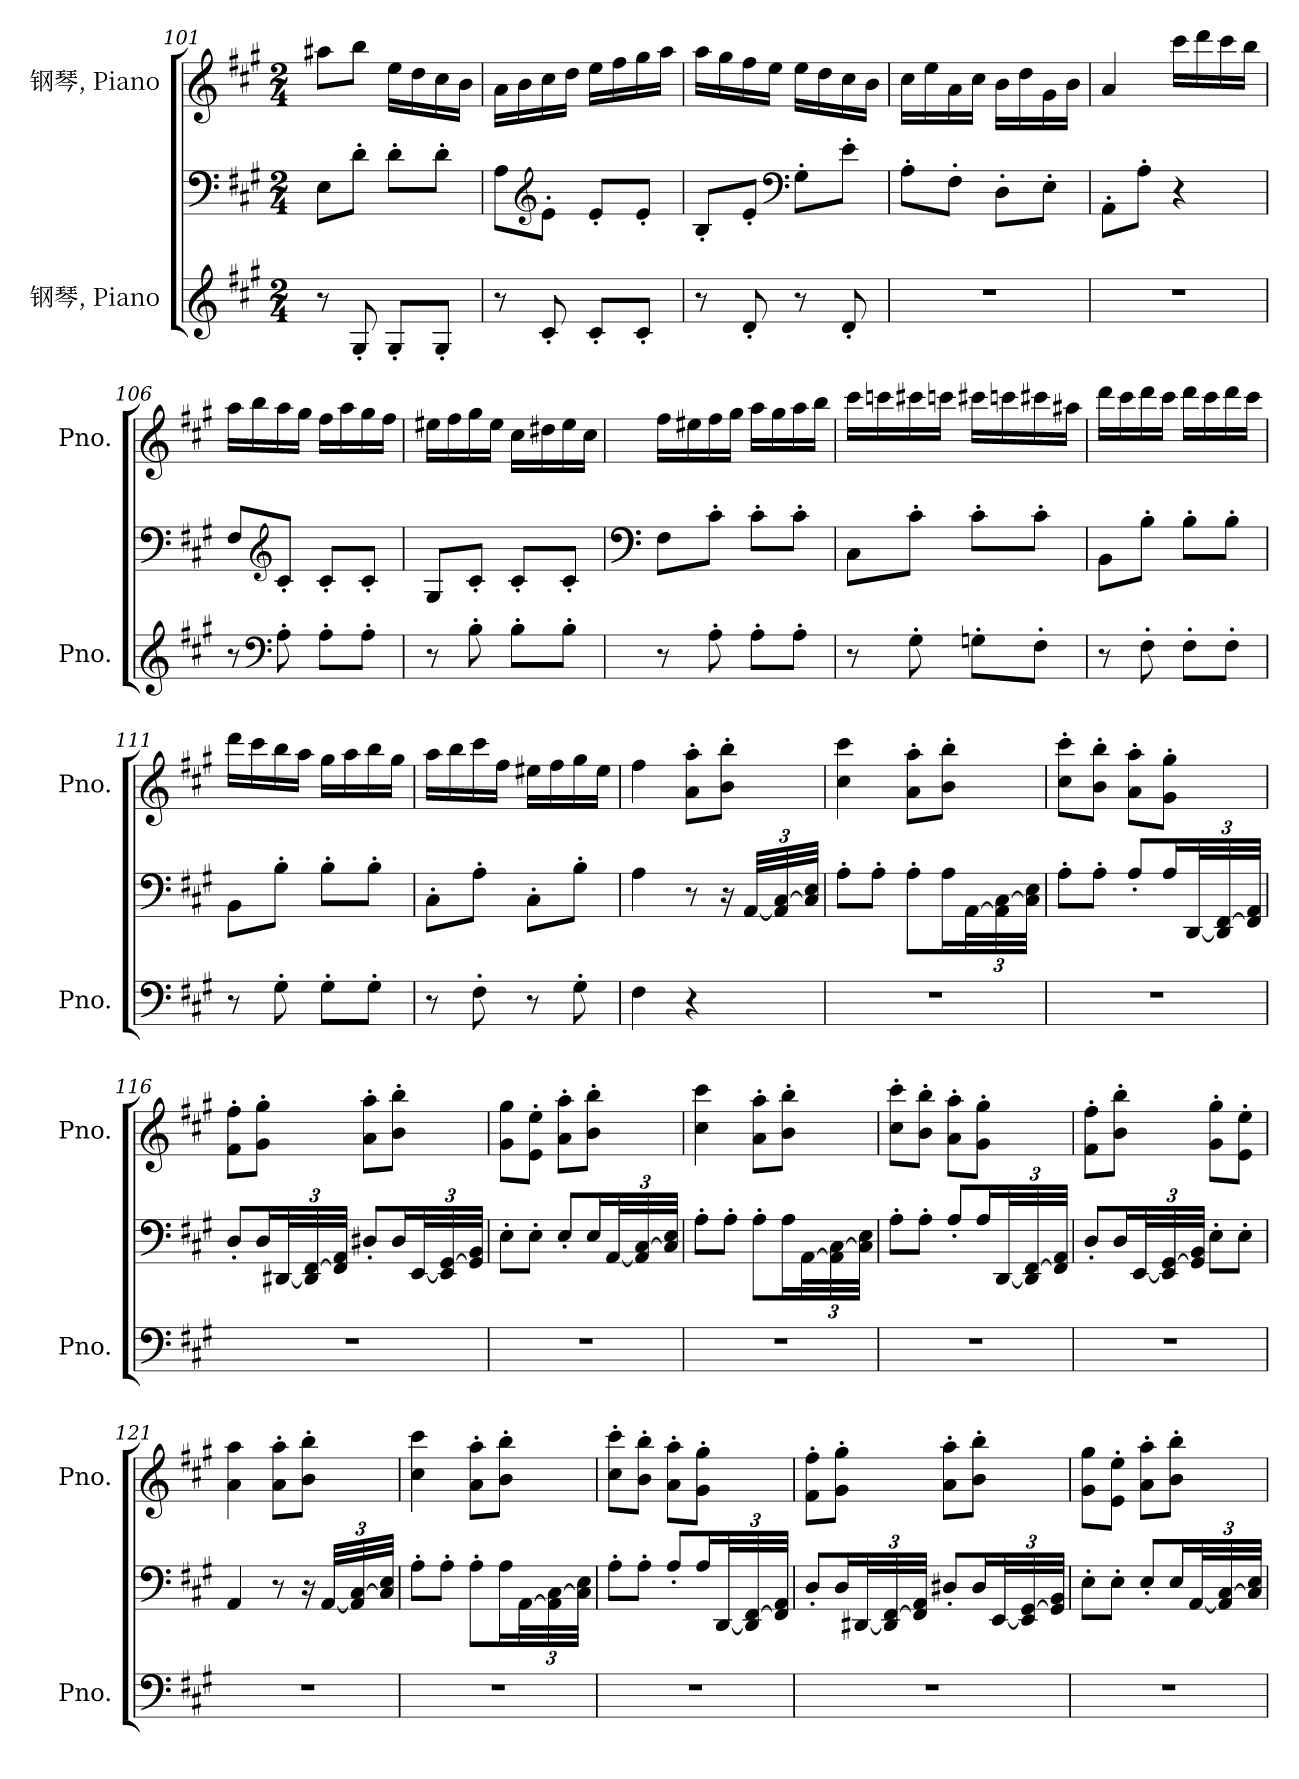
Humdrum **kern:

**kern	**kern	**kern
*part2	*part2	*part1
*staff3	*staff2	*staff1
*I"钢琴, Piano	*	*I"钢琴, Piano
*I'Pno.	*	*I'Pno.
*clefG2	*clefF4	*clefG2
*k[f#c#g#]	*k[f#c#g#]	*k[f#c#g#]
*M2/4	*M2/4	*M2/4
=101	=101	=101
8r	8E\L	8aa#X\L
8G#'/	8d'\J	8bb\J
8G#'/L	8d'\L	16ee\LL
.	.	16dd\
8G#'/J	8d'\J	16cc#\
.	.	16b\JJ
=102	=102	=102
8r	8A\L	16a\LL
.	.	16b\
*	*clefG2	*
8c#'/	8e'\J	16cc#\
.	.	16dd\JJ
8c#'/L	8e'/L	16ee\LL
.	.	16ff#\
8c#'/J	8e'/J	16gg#\
.	.	16aa\JJ
!!LO:LB:g=z
=103	=103	=103
8r	8B'/L	16aa\LL
.	.	16gg#\
8d'/	8e'/J	16ff#\
.	.	16ee\JJ
*	*clefF4	*
8r	8G#'\L	16ee\LL
.	.	16dd\
8d'/	8e'\J	16cc#\
.	.	16b\JJ
=104	=104	=104
2r	8A'\L	16cc#\LL
.	.	16ee\
.	8F#'\J	16a\
.	.	16cc#\JJ
.	8D'\L	16b\LL
.	.	16dd\
.	8E'\J	16g#\
.	.	16b\JJ
=105	=105	=105
2r	8AA'\L	4a/
.	8A'\J	.
.	4r	16ccc#\LL
.	.	16ddd\
.	.	16ccc#\
.	.	16bb\JJ
=106	=106	=106
8r	8F#/L	16aa\LL
.	.	16bb\
*clefF4	*clefG2	*
8A'\	8c#'/J	16aa\
.	.	16gg#\JJ
8A'\L	8c#'/L	16ff#\LL
.	.	16aa\
8A'\J	8c#'/J	16gg#\
.	.	16ff#\JJ
!!LO:LB:g=z
=107	=107	=107
8r	8G#/L	16ee#X\LL
.	.	16ff#\
8B'\	8c#'/J	16gg#\
.	.	16ee#\JJ
8B'\L	8c#'/L	16cc#\LL
.	.	16dd#X\
8B'\J	8c#'/J	16ee#\
.	.	16cc#\JJ
=108	=108	=108
*	*clefF4	*
8r	8F#\L	16ff#\LL
.	.	16ee#X\
8A'\	8c#'\J	16ff#\
.	.	16gg#\JJ
8A'\L	8c#'\L	16aa\LL
.	.	16gg#\
8A'\J	8c#'\J	16aa\
.	.	16bb\JJ
=109	=109	=109
8r	8C#\L	16ccc#\LL
.	.	16cccn\
8G#'\	8c#'\J	16ccc#X\
.	.	16cccn\JJ
8Gn'\L	8c#'\L	16ccc#X\LL
.	.	16cccn\
8F#'\J	8c#'\J	16ccc#X\
.	.	16aa#X\JJ
!!LO:PB:g=z
=110	=110	=110
8r	8BB\L	16ddd\LL
.	.	16ccc#\
8F#'\	8B'\J	16ddd\
.	.	16ccc#\JJ
8F#'\L	8B'\L	16ddd\LL
.	.	16ccc#\
8F#'\J	8B'\J	16ddd\
.	.	16ccc#\JJ
=111	=111	=111
8r	8BB\L	16ddd\LL
.	.	16ccc#\
8G#'\	8B'\J	16bb\
.	.	16aa\JJ
8G#'\L	8B'\L	16gg#\LL
.	.	16aa\
8G#'\J	8B'\J	16bb\
.	.	16gg#\JJ
=112	=112	=112
8r	8C#'\L	16aa\LL
.	.	16bb\
8F#'\	8A'\J	16ccc#\
.	.	16ff#\JJ
8r	8C#'\L	16ee#X\LL
.	.	16ff#\
8G#'\	8B'\J	16gg#\
.	.	16ee#\JJ
=113	=113	=113
4F#\	4A\	4ff#\
4r	8r	8a\' 8aa\'L
.	16r	8b\' 8bb\'J
*	*Xbrackettup	*
.	[48AA/LLL	.
.	48AA/] [48C#/	.
.	48C#/] 48E/JJJ	.
!!LO:LB:g=z
=114	=114	=114
2r	8A'\L	4cc#\ 4ccc#\
.	8A'\J	.
.	8A'\L	8a\' 8aa\'L
.	16A\L	8b\' 8bb\'J
.	[48AA\L	.
.	48AA\] [48C#\	.
.	48C#\] 48E\JJJ	.
=115	=115	=115
2r	8A'\L	8cc#\' 8ccc#\'L
.	8A'\J	8b\' 8bb\'J
.	8A'/L	8a\' 8aa\'L
.	16A/L	8g#\' 8gg#\'J
.	[48DD/L	.
.	48DD/] [48FF#/	.
.	48FF#/] 48AA/JJJ	.
=116	=116	=116
2r	8D'/L	8f#\' 8ff#\'L
.	16D/L	8g#\' 8gg#\'J
.	[48DD#X/L	.
.	48DD#/] [48FF#/	.
.	48FF#/] 48AA/JJJ	.
.	8D#X'/L	8a\' 8aa\'L
.	16D#/L	8b\' 8bb\'J
.	[48EE/L	.
.	48EE/] [48GG#/	.
.	48GG#/] 48BB/JJJ	.
!!LO:LB:g=z
=117	=117	=117
2r	8E'\L	8g#\ 8gg#\L
.	8E'\J	8e\' 8ee\'J
.	8E'/L	8a\' 8aa\'L
.	16E/L	8b\' 8bb\'J
.	[48AA/L	.
.	48AA/] [48C#/	.
.	48C#/] 48E/JJJ	.
=118	=118	=118
2r	8A'\L	4cc#\ 4ccc#\
.	8A'\J	.
.	8A'\L	8a\' 8aa\'L
.	16A\L	8b\' 8bb\'J
.	[48AA\L	.
.	48AA\] [48C#\	.
.	48C#\] 48E\JJJ	.
=119	=119	=119
2r	8A'\L	8cc#\' 8ccc#\'L
.	8A'\J	8b\' 8bb\'J
.	8A'/L	8a\' 8aa\'L
.	16A/L	8g#\' 8gg#\'J
.	[48DD/L	.
.	48DD/] [48FF#/	.
.	48FF#/] 48AA/JJJ	.
=120	=120	=120
2r	8D'/L	8f#\' 8ff#\'L
.	16D/L	8b\' 8bb\'J
.	[48EE/L	.
.	48EE/] [48GG#/	.
.	48GG#/] 48BB/JJJ	.
.	8E'\L	8g#\' 8gg#\'L
.	8E'\J	8e\' 8ee\'J
!!LO:LB:g=z
=121	=121	=121
2r	4AA/	4a\ 4aa\
.	8r	8a\' 8aa\'L
.	16r	8b\' 8bb\'J
.	[48AA/LLL	.
.	48AA/] [48C#/	.
.	48C#/] 48E/JJJ	.
=122	=122	=122
2r	8A'\L	4cc#\ 4ccc#\
.	8A'\J	.
.	8A'\L	8a\' 8aa\'L
.	16A\L	8b\' 8bb\'J
.	[48AA\L	.
.	48AA\] [48C#\	.
.	48C#\] 48E\JJJ	.
=123	=123	=123
2r	8A'\L	8cc#\' 8ccc#\'L
.	8A'\J	8b\' 8bb\'J
.	8A'/L	8a\' 8aa\'L
.	16A/L	8g#\' 8gg#\'J
.	[48DD/L	.
.	48DD/] [48FF#/	.
.	48FF#/] 48AA/JJJ	.
!!LO:PB:g=z
=124	=124	=124
2r	8D'/L	8f#\' 8ff#\'L
.	16D/L	8g#\' 8gg#\'J
.	[48DD#X/L	.
.	48DD#/] [48FF#/	.
.	48FF#/] 48AA/JJJ	.
.	8D#X'/L	8a\' 8aa\'L
.	16D#/L	8b\' 8bb\'J
.	[48EE/L	.
.	48EE/] [48GG#/	.
.	48GG#/] 48BB/JJJ	.
=125	=125	=125
2r	8E'\L	8g#\ 8gg#\L
.	8E'\J	8e\' 8ee\'J
.	8E'/L	8a\' 8aa\'L
.	16E/L	8b\' 8bb\'J
.	[48AA/L	.
.	48AA/] [48C#/	.
.	48C#/] 48E/JJJ	.
=	=	=
*-	*-	*-
